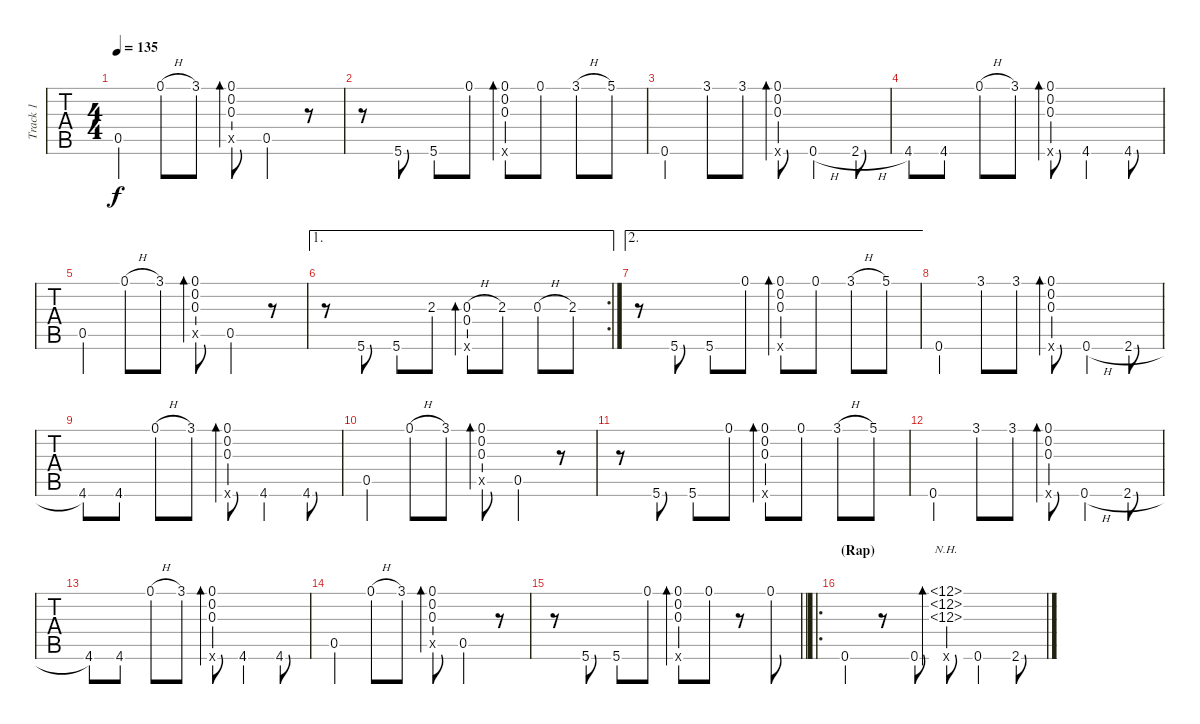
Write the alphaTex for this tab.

\track ("Track 1" "Track 1") {instrument acousticguitarsteel}
\staff {tabs}
\tuning (E4 C4 G3 C3 A2 C2) {hide}
\ts (4 4)
\tempo 135
\clef g2
\ks c
0.5.4{dy f} 0.1{h}.8 3.1.8 (0.1 0.2 0.3 0.5{x}).8{bd 60} 0.5.4 r.8 |
r.8 5.6.8 5.6.8 0.1.8 (0.1 0.2 0.3 0.6{x}).8{bd 60} 0.1.8 3.1{h}.8 5.1.8 |
0.6.4 3.1.8 3.1.8 (0.1 0.2 0.3 0.6{x}).8{bd 60} 0.6{h}.4 2.6{h}.8 |
4.6.8 4.6.8 0.1{h}.8 3.1.8 (0.1 0.2 0.3 0.6{x}).8{bd 60} 4.6.4 4.6.8 |
0.5.4 0.1{h}.8 3.1.8 (0.1 0.2 0.3 0.5{x}).8{bd 60} 0.5.4 r.8 |
\ae 1
\rc 2
r.8 5.6.8 5.6.8 2.3.8 (0.3{h} 0.4 0.6{x}).8{bd 60} 2.3.8 0.3{h}.8 2.3.8 |
\ae 2
r.8 5.6.8 5.6.8 0.1.8 (0.1 0.2 0.3 0.6{x}).8{bd 60} 0.1.8 3.1{h}.8 5.1.8 |
0.6.4 3.1.8 3.1.8 (0.1 0.2 0.3 0.6{x}).8{bd 60} 0.6{h}.4 2.6{h}.8 |
4.6.8 4.6.8 0.1{h}.8 3.1.8 (0.1 0.2 0.3 0.6{x}).8{bd 60} 4.6.4 4.6.8 |
0.5.4 0.1{h}.8 3.1.8 (0.1 0.2 0.3 0.5{x}).8{bd 60} 0.5.4 r.8 |
r.8 5.6.8 5.6.8 0.1.8 (0.1 0.2 0.3 0.6{x}).8{bd 60} 0.1.8 3.1{h}.8 5.1.8 |
0.6.4 3.1.8 3.1.8 (0.1 0.2 0.3 0.6{x}).8{bd 60} 0.6{h}.4 2.6{h}.8 |
4.6.8 4.6.8 0.1{h}.8 3.1.8 (0.1 0.2 0.3 0.6{x}).8{bd 60} 4.6.4 4.6.8 |
0.5.4 0.1{h}.8 3.1.8 (0.1 0.2 0.3 0.5{x}).8{bd 60} 0.5.4 r.8 |
\barLineRight lightlight
r.8 5.6.8 5.6.8 0.1.8 (0.1 0.2 0.3 0.6{x}).8{bd 60} 0.1.8 r.8 0.1.8 |
\ro
\section ("" "(Rap)")
0.6.4 r.8 0.6.8 (12.1{nh} 12.2{nh} 12.3{nh} 0.6{x}).8{bd 60} 0.6.4 2.6.8
